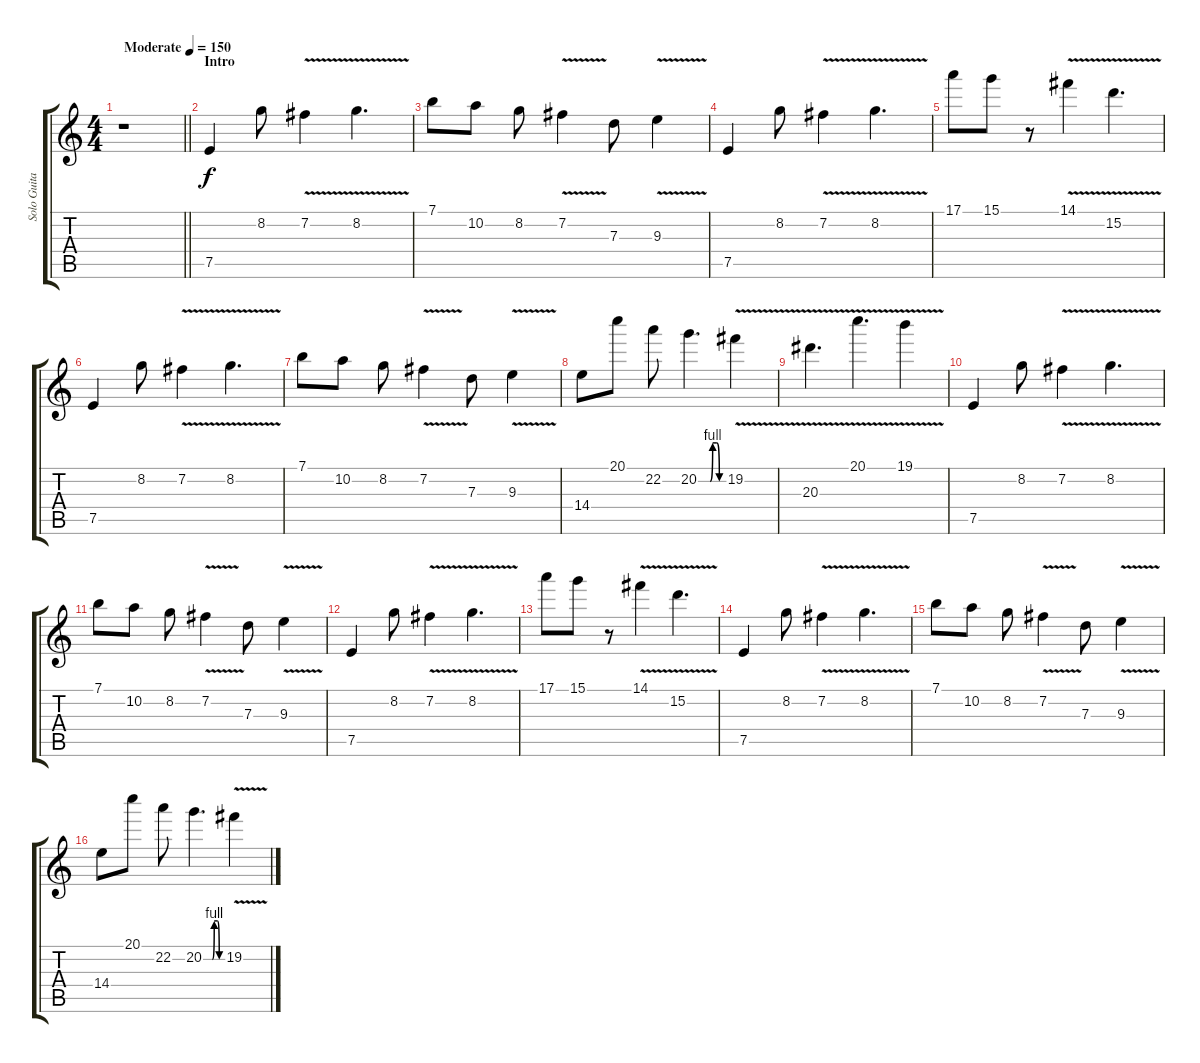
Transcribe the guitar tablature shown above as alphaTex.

\track ("Solo Guitar" "Solo Guita") {instrument overdrivenguitar}
\staff {score tabs}
\tuning (E4 B3 G3 D3 A2 E2) {hide}
\ts (4 4)
\tempo (150 "Moderate")
\clef g2
\barLineRight lightlight
\ks c
r.1{dy f instrument overdrivenguitar} |
\section ("" "Intro")
7.5.4 8.2.8 7.2{v}.4 8.2{v}.4{d} |
7.1.8 10.2.8 8.2.8 7.2{v}.4 7.3.8 9.3{v}.4 |
7.5.4 8.2.8 7.2{v}.4 8.2{v}.4{d} |
17.1.8 15.1.8 r.8 14.1{v}.4 15.2{v}.4{d} |
7.5.4 8.2.8 7.2{v}.4 8.2{v}.4{d} |
7.1.8 10.2.8 8.2.8 7.2{v}.4 7.3.8 9.3{v}.4 |
14.4.8 20.1.8 22.2.8 20.2{be (custom 0 0 28 0 34 4 44 4 50 0 60 0)}.4{d} 19.2{v}.4 |
20.3{v}.4{d} 20.1{v}.4{d} 19.1{v}.4 |
7.5.4 8.2.8 7.2{v}.4 8.2{v}.4{d} |
7.1.8 10.2.8 8.2.8 7.2{v}.4 7.3.8 9.3{v}.4 |
7.5.4 8.2.8 7.2{v}.4 8.2{v}.4{d} |
17.1.8 15.1.8 r.8 14.1{v}.4 15.2{v}.4{d} |
7.5.4 8.2.8 7.2{v}.4 8.2{v}.4{d} |
7.1.8 10.2.8 8.2.8 7.2{v}.4 7.3.8 9.3{v}.4 |
14.4.8 20.1.8 22.2.8 20.2{be (custom 0 0 28 0 34 4 44 4 50 0 60 0)}.4{d} 19.2{v}.4
